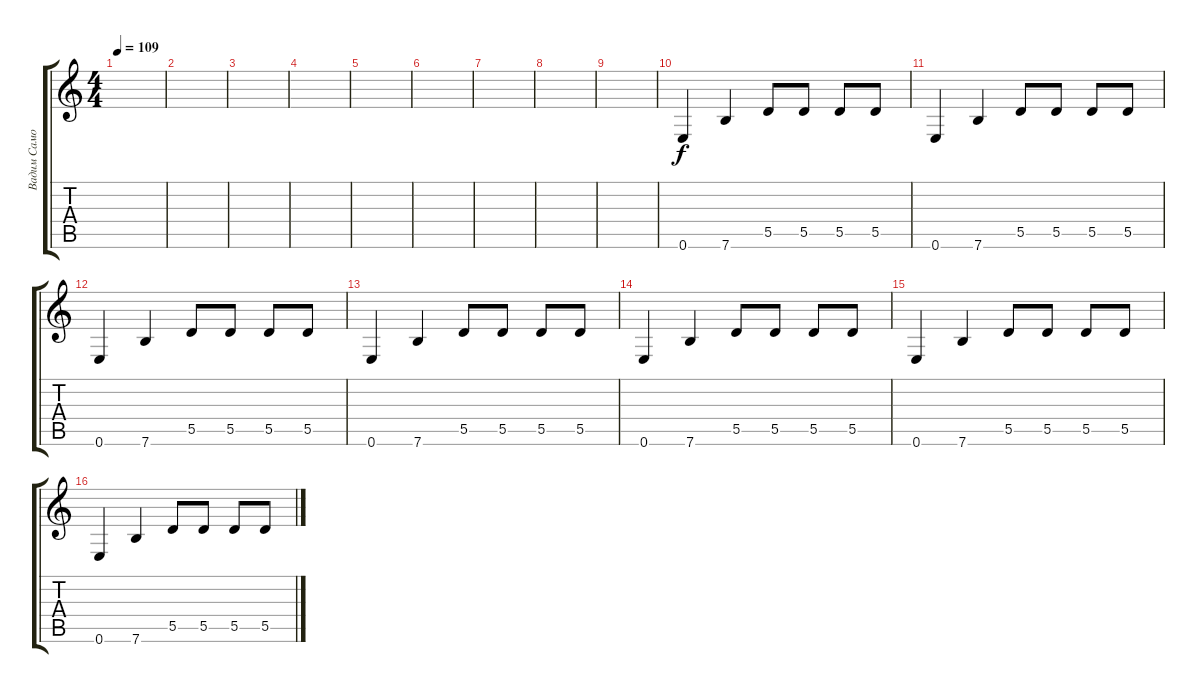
\track ("Вадим Самойлов (гитара)" "Вадим Само") {instrument overdrivenguitar}
\staff {score tabs}
\tuning (E4 B3 G3 D3 A2 E2) {hide}
\ts (4 4)
\tempo 109
\clef g2
\ks c
|
|
|
|
|
|
|
|
|
0.6.4 7.6.4 5.5.8 5.5.8 5.5.8 5.5.8 |
0.6.4 7.6.4 5.5.8 5.5.8 5.5.8 5.5.8 |
0.6.4 7.6.4 5.5.8 5.5.8 5.5.8 5.5.8 |
0.6.4 7.6.4 5.5.8 5.5.8 5.5.8 5.5.8 |
0.6.4 7.6.4 5.5.8 5.5.8 5.5.8 5.5.8 |
0.6.4 7.6.4 5.5.8 5.5.8 5.5.8 5.5.8 |
0.6.4 7.6.4 5.5.8 5.5.8 5.5.8 5.5.8
